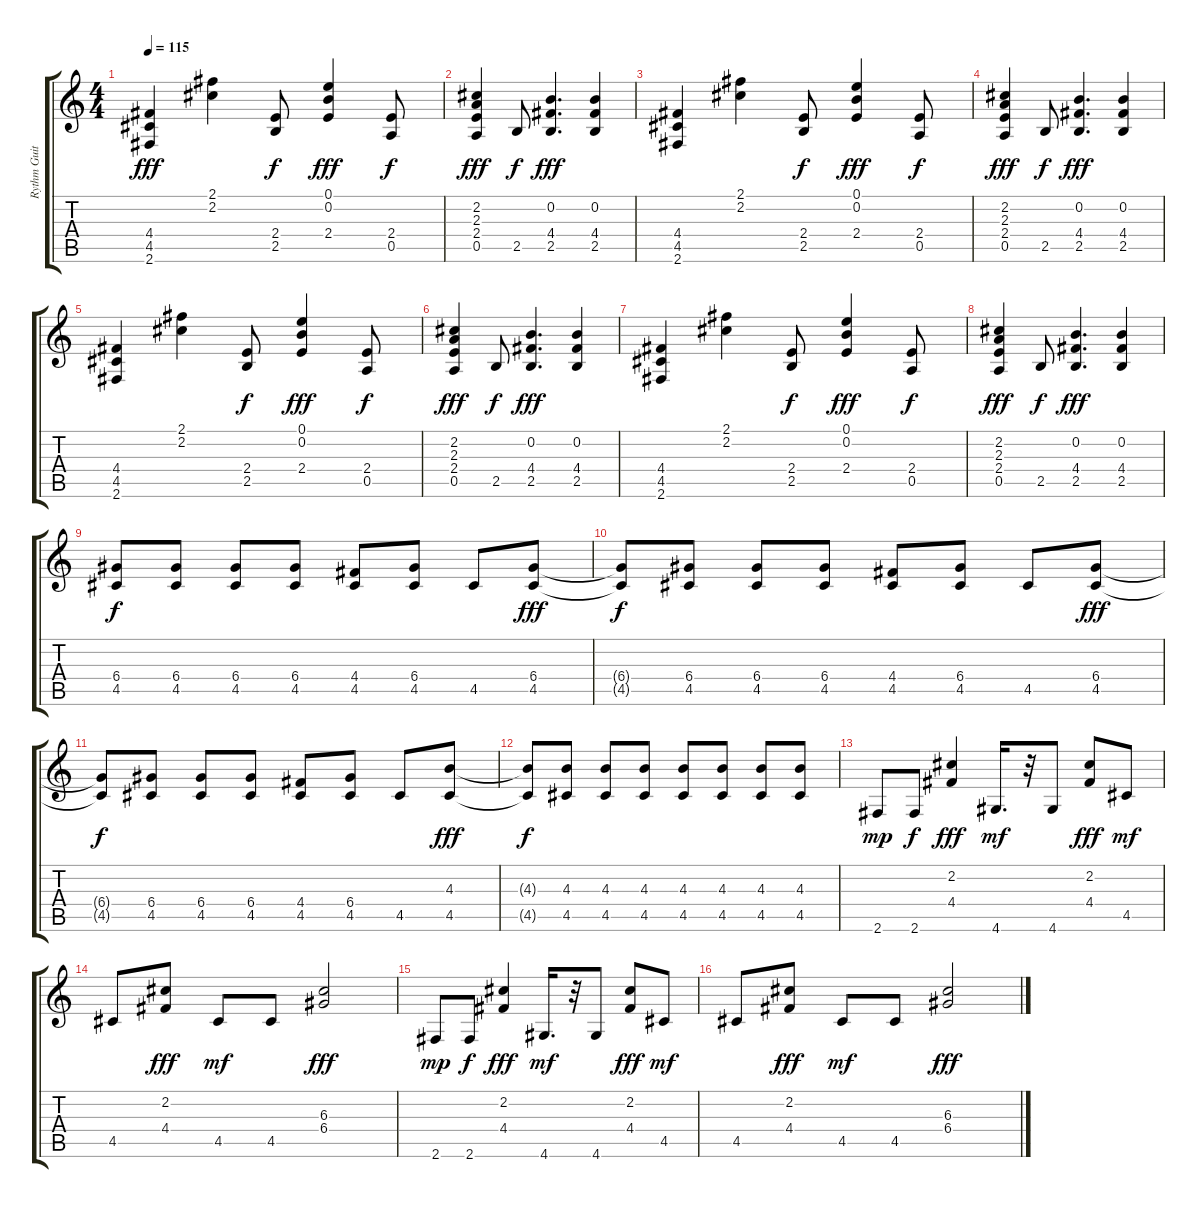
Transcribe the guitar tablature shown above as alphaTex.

\track ("Rythm Guitar" "Rythm Guit") {instrument electricguitarjazz}
\staff {score tabs}
\tuning (E4 B3 G3 D3 A2 E2) {hide}
\ts (4 4)
\tempo 115
\clef g2
\ks c
(4.4 4.5 2.6).4{dy fff} (2.1 2.2).4 (2.4 2.5).8{dy f} (0.1 0.2 2.4).4{dy fff} (2.4 0.5).8{dy f} |
(2.2 2.3 2.4 0.5).4{dy fff} 2.5.8{dy f} (0.2 4.4 2.5).4{d dy fff} (0.2 4.4 2.5).4 |
(4.4 4.5 2.6).4 (2.1 2.2).4 (2.4 2.5).8{dy f} (0.1 0.2 2.4).4{dy fff} (2.4 0.5).8{dy f} |
(2.2 2.3 2.4 0.5).4{dy fff} 2.5.8{dy f} (0.2 4.4 2.5).4{d dy fff} (0.2 4.4 2.5).4 |
(4.4 4.5 2.6).4 (2.1 2.2).4 (2.4 2.5).8{dy f} (0.1 0.2 2.4).4{dy fff} (2.4 0.5).8{dy f} |
(2.2 2.3 2.4 0.5).4{dy fff} 2.5.8{dy f} (0.2 4.4 2.5).4{d dy fff} (0.2 4.4 2.5).4 |
(4.4 4.5 2.6).4 (2.1 2.2).4 (2.4 2.5).8{dy f} (0.1 0.2 2.4).4{dy fff} (2.4 0.5).8{dy f} |
(2.2 2.3 2.4 0.5).4{dy fff} 2.5.8{dy f} (0.2 4.4 2.5).4{d dy fff} (0.2 4.4 2.5).4 |
(6.4 4.5).8{dy f} (6.4 4.5).8 (6.4 4.5).8 (6.4 4.5).8 (4.4 4.5).8 (6.4 4.5).8 4.5.8 (6.4 4.5).8{dy fff} |
(6.4{t} 4.5{t}).8{dy f} (6.4 4.5).8 (6.4 4.5).8 (6.4 4.5).8 (4.4 4.5).8 (6.4 4.5).8 4.5.8 (6.4 4.5).8{dy fff} |
(6.4{t} 4.5{t}).8{dy f} (6.4 4.5).8 (6.4 4.5).8 (6.4 4.5).8 (4.4 4.5).8 (6.4 4.5).8 4.5.8 (4.3 4.5).8{dy fff} |
(4.3{t} 4.5{t}).8{dy f} (4.3 4.5).8 (4.3 4.5).8 (4.3 4.5).8 (4.3 4.5).8 (4.3 4.5).8 (4.3 4.5).8 (4.3 4.5).8 |
2.6.8{dy mp} 2.6.8{dy f} (2.2 4.4).4{dy fff} 4.6.16{d dy mf} r.32 4.6.8 (2.2 4.4).8{dy fff} 4.5.8{dy mf} |
4.5.8 (2.2 4.4).8{dy fff} 4.5.8{dy mf} 4.5.8 (6.3 6.4).2{dy fff} |
2.6.8{dy mp} 2.6.8{dy f} (2.2 4.4).4{dy fff} 4.6.16{d dy mf} r.32 4.6.8 (2.2 4.4).8{dy fff} 4.5.8{dy mf} |
4.5.8 (2.2 4.4).8{dy fff} 4.5.8{dy mf} 4.5.8 (6.3 6.4).2{dy fff}
